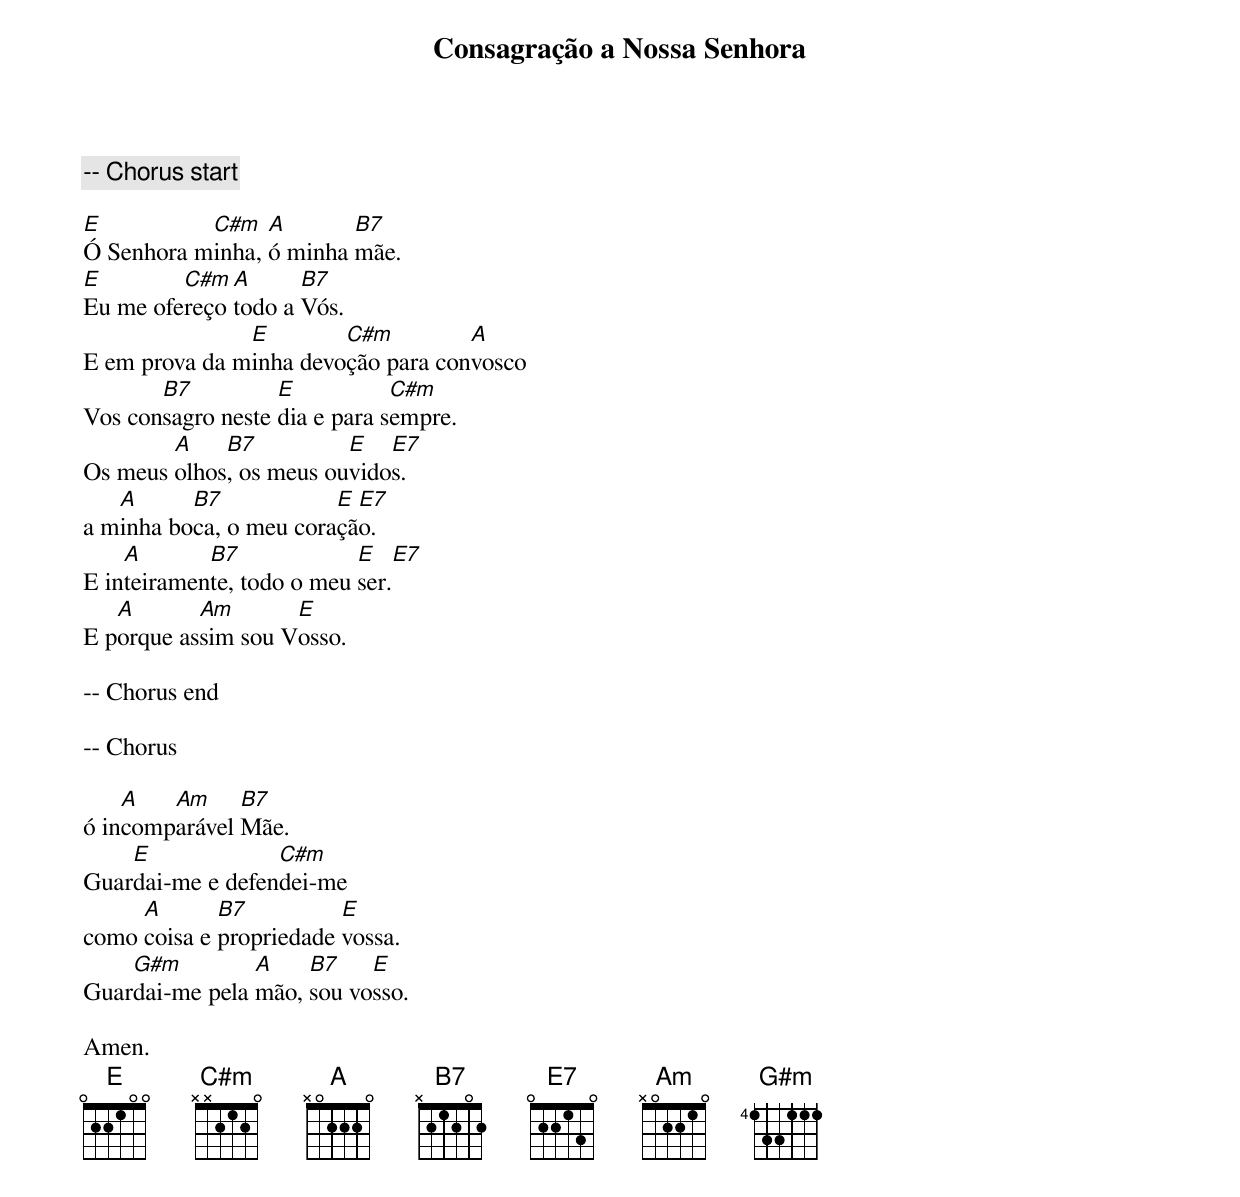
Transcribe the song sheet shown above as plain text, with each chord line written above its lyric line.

Consagração a Nossa Senhora

-- Chorus start

E          C#m   A       B7
Ó Senhora minha, ó minha mãe.
E        C#m  A      B7
Eu me ofereço todo a Vós.
               E        C#m         A
E em prova da minha devoção para convosco
       B7          E           C#m
Vos consagro neste dia e para sempre.
        A    B7          E   E7
Os meus olhos, os meus ouvidos.
   A      B7            E E7
a minha boca, o meu coração.
    A       B7             E   E7
E inteiramente, todo o meu ser.
   A       Am       E
E porque assim sou Vosso.

-- Chorus end

-- Chorus

    A   Am     B7
ó incomparável Mãe.
    E             C#m
Guardai-me e defendei-me
     A       B7          E
como coisa e propriedade vossa.
    G#m         A    B7    E
Guardai-me pela mão, sou vosso.

Amen.
